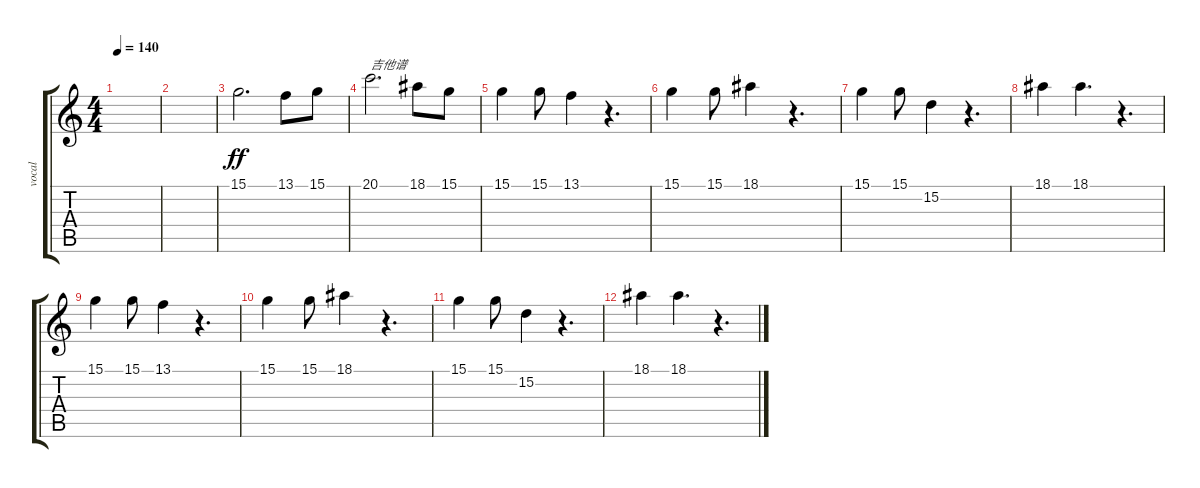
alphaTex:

\track ("vocal" "vocal") {instrument stringensemble1}
\staff {score tabs}
\tuning (E4 B3 G3 D3 A2 E2) {hide}
\ts (4 4)
\tempo 140
\clef g2
\ks c
|
|
15.1.2{d dy ff} 13.1.8 15.1.8 |
20.1.2{d txt "吉他谱"} 18.1.8 15.1.8 |
15.1.4 15.1.8 13.1.4 r.4{d} |
15.1.4 15.1.8 18.1.4 r.4{d} |
15.1.4 15.1.8 15.2.4 r.4{d} |
18.1.4 18.1.4{d} r.4{d} |
15.1.4 15.1.8 13.1.4 r.4{d} |
15.1.4 15.1.8 18.1.4 r.4{d} |
15.1.4 15.1.8 15.2.4 r.4{d} |
18.1.4 18.1.4{d} r.4{d}
